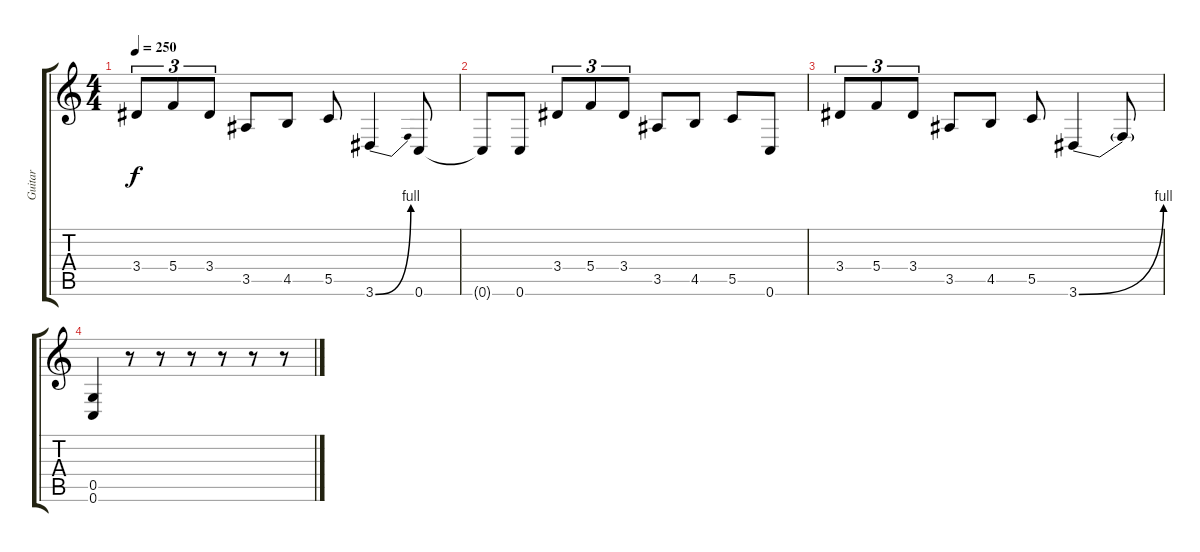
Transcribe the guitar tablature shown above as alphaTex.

\track ("Guitar" "Guitar") {instrument distortionguitar}
\staff {score tabs}
\tuning (D4 A3 F3 C3 G2 C2) {hide}
\ts (4 4)
\tempo 250
\clef g2
\ks c
3.4.8{tu (3 2) dy f} 5.4.8{tu (3 2)} 3.4.8{tu (3 2)} 3.5.8 4.5.8 5.5.8 3.6{be (bend 0 0 60 4)}.4 0.6.8 |
0.6{t}.8 0.6.8 3.4.8{tu (3 2)} 5.4.8{tu (3 2)} 3.4.8{tu (3 2)} 3.5.8 4.5.8 5.5.8 0.6.8 |
3.4.8{tu (3 2)} 5.4.8{tu (3 2)} 3.4.8{tu (3 2)} 3.5.8 4.5.8 5.5.8 3.6{be (bend 0 0 60 4)}.4 3.6{t}.8 |
(0.5 0.6).4 r.8 r.8 r.8 r.8 r.8 r.8
